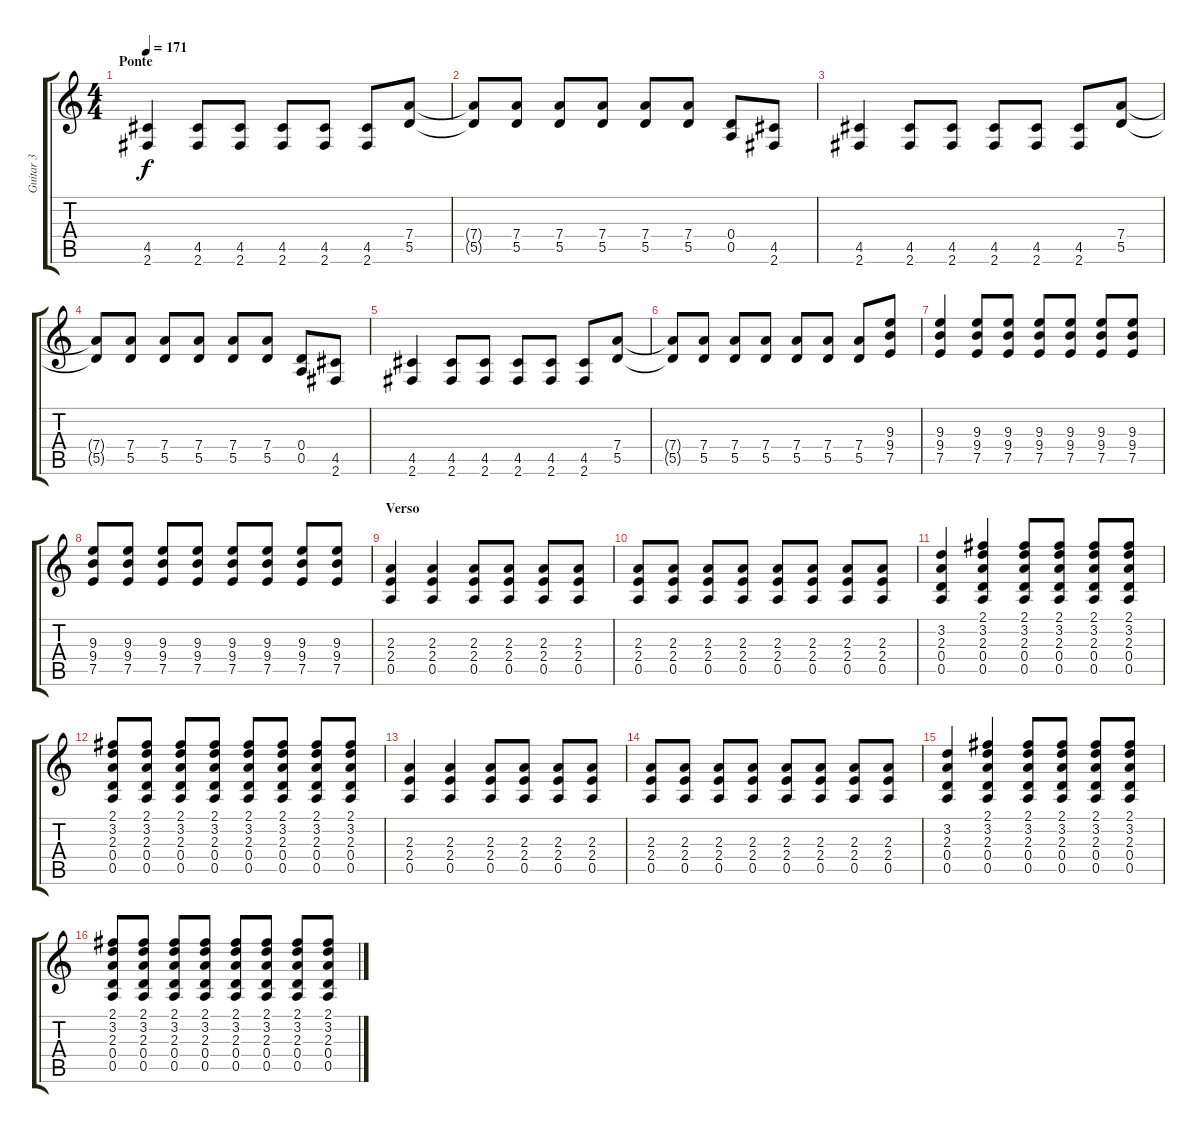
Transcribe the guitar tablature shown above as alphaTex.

\track ("Guitar 3" "Guitar 3") {instrument overdrivenguitar}
\staff {score tabs}
\tuning (E4 B3 G3 D3 A2 E2) {hide}
\ts (4 4)
\section ("" "Ponte")
\tempo 171
\clef g2
\ks c
(4.5 2.6).4{dy f instrument overdrivenguitar} (4.5 2.6).8 (4.5 2.6).8 (4.5 2.6).8 (4.5 2.6).8 (4.5 2.6).8 (7.4 5.5).8 |
(7.4{t} 5.5{t}).8 (7.4 5.5).8 (7.4 5.5).8 (7.4 5.5).8 (7.4 5.5).8 (7.4 5.5).8 (0.4 0.5).8 (4.5 2.6).8 |
(4.5 2.6).4 (4.5 2.6).8 (4.5 2.6).8 (4.5 2.6).8 (4.5 2.6).8 (4.5 2.6).8 (7.4 5.5).8 |
(7.4{t} 5.5{t}).8 (7.4 5.5).8 (7.4 5.5).8 (7.4 5.5).8 (7.4 5.5).8 (7.4 5.5).8 (0.4 0.5).8 (4.5 2.6).8 |
(4.5 2.6).4 (4.5 2.6).8 (4.5 2.6).8 (4.5 2.6).8 (4.5 2.6).8 (4.5 2.6).8 (7.4 5.5).8 |
(7.4{t} 5.5{t}).8 (7.4 5.5).8 (7.4 5.5).8 (7.4 5.5).8 (7.4 5.5).8 (7.4 5.5).8 (7.4 5.5).8 (9.3 9.4 7.5).8 |
(9.3 9.4 7.5).4 (9.3 9.4 7.5).8 (9.3 9.4 7.5).8 (9.3 9.4 7.5).8 (9.3 9.4 7.5).8 (9.3 9.4 7.5).8 (9.3 9.4 7.5).8 |
(9.3 9.4 7.5).8 (9.3 9.4 7.5).8 (9.3 9.4 7.5).8 (9.3 9.4 7.5).8 (9.3 9.4 7.5).8 (9.3 9.4 7.5).8 (9.3 9.4 7.5).8 (9.3 9.4 7.5).8 |
\section ("" "Verso")
(2.3 2.4 0.5).4 (2.3 2.4 0.5).4 (2.3 2.4 0.5).8 (2.3 2.4 0.5).8 (2.3 2.4 0.5).8 (2.3 2.4 0.5).8 |
(2.3 2.4 0.5).8 (2.3 2.4 0.5).8 (2.3 2.4 0.5).8 (2.3 2.4 0.5).8 (2.3 2.4 0.5).8 (2.3 2.4 0.5).8 (2.3 2.4 0.5).8 (2.3 2.4 0.5).8 |
(3.2 2.3 0.4 0.5).4 (2.1 3.2 2.3 0.4 0.5).4 (2.1 3.2 2.3 0.4 0.5).8 (2.1 3.2 2.3 0.4 0.5).8 (2.1 3.2 2.3 0.4 0.5).8 (2.1 3.2 2.3 0.4 0.5).8 |
(2.1 3.2 2.3 0.4 0.5).8 (2.1 3.2 2.3 0.4 0.5).8 (2.1 3.2 2.3 0.4 0.5).8 (2.1 3.2 2.3 0.4 0.5).8 (2.1 3.2 2.3 0.4 0.5).8 (2.1 3.2 2.3 0.4 0.5).8 (2.1 3.2 2.3 0.4 0.5).8 (2.1 3.2 2.3 0.4 0.5).8 |
(2.3 2.4 0.5).4 (2.3 2.4 0.5).4 (2.3 2.4 0.5).8 (2.3 2.4 0.5).8 (2.3 2.4 0.5).8 (2.3 2.4 0.5).8 |
(2.3 2.4 0.5).8 (2.3 2.4 0.5).8 (2.3 2.4 0.5).8 (2.3 2.4 0.5).8 (2.3 2.4 0.5).8 (2.3 2.4 0.5).8 (2.3 2.4 0.5).8 (2.3 2.4 0.5).8 |
(3.2 2.3 0.4 0.5).4 (2.1 3.2 2.3 0.4 0.5).4 (2.1 3.2 2.3 0.4 0.5).8 (2.1 3.2 2.3 0.4 0.5).8 (2.1 3.2 2.3 0.4 0.5).8 (2.1 3.2 2.3 0.4 0.5).8 |
(2.1 3.2 2.3 0.4 0.5).8 (2.1 3.2 2.3 0.4 0.5).8 (2.1 3.2 2.3 0.4 0.5).8 (2.1 3.2 2.3 0.4 0.5).8 (2.1 3.2 2.3 0.4 0.5).8 (2.1 3.2 2.3 0.4 0.5).8 (2.1 3.2 2.3 0.4 0.5).8 (2.1 3.2 2.3 0.4 0.5).8
